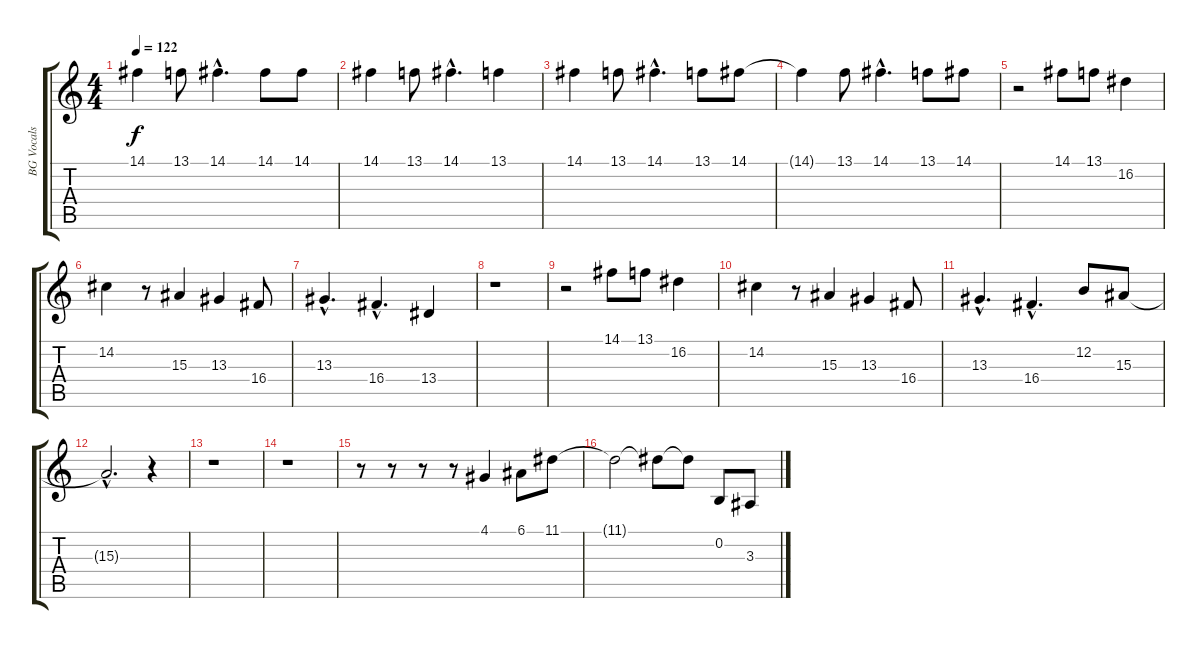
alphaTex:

\track ("BG Vocals" "BG Vocals") {instrument oboe}
\staff {score tabs}
\tuning (E4 B3 G3 D3 A2 E2) {hide}
\ts (4 4)
\tempo 122
\clef g2
\ks c
14.1.4{dy f volume 12} 13.1.8 14.1{hac}.4{d} 14.1.8 14.1.8 |
14.1.4 13.1.8 14.1{hac}.4{d} 13.1.4 |
14.1.4 13.1.8 14.1{hac}.4{d} 13.1.8 14.1.8 |
14.1{t}.4 13.1.8 14.1{hac}.4{d} 13.1.8 14.1.8 |
r.2 14.1.8 13.1.8 16.2.4 |
14.2.4 r.8 15.3.4 13.3.4 16.4.8 |
13.3{hac}.4{d} 16.4{hac}.4{d} 13.4.4 |
r.1 |
r.2 14.1.8 13.1.8 16.2.4 |
14.2.4 r.8 15.3.4 13.3.4 16.4.8 |
13.3{hac}.4{d} 16.4{hac}.4{d} 12.2.8 15.3.8 |
15.3{hac t}.2{d} r.4 |
r.1 |
r.1 |
r.8 r.8 r.8 r.8 4.1.4 6.1.8 11.1.8 |
11.1{t}.2 11.1{t}.8 11.1{t}.8 0.2.8 3.3.8
